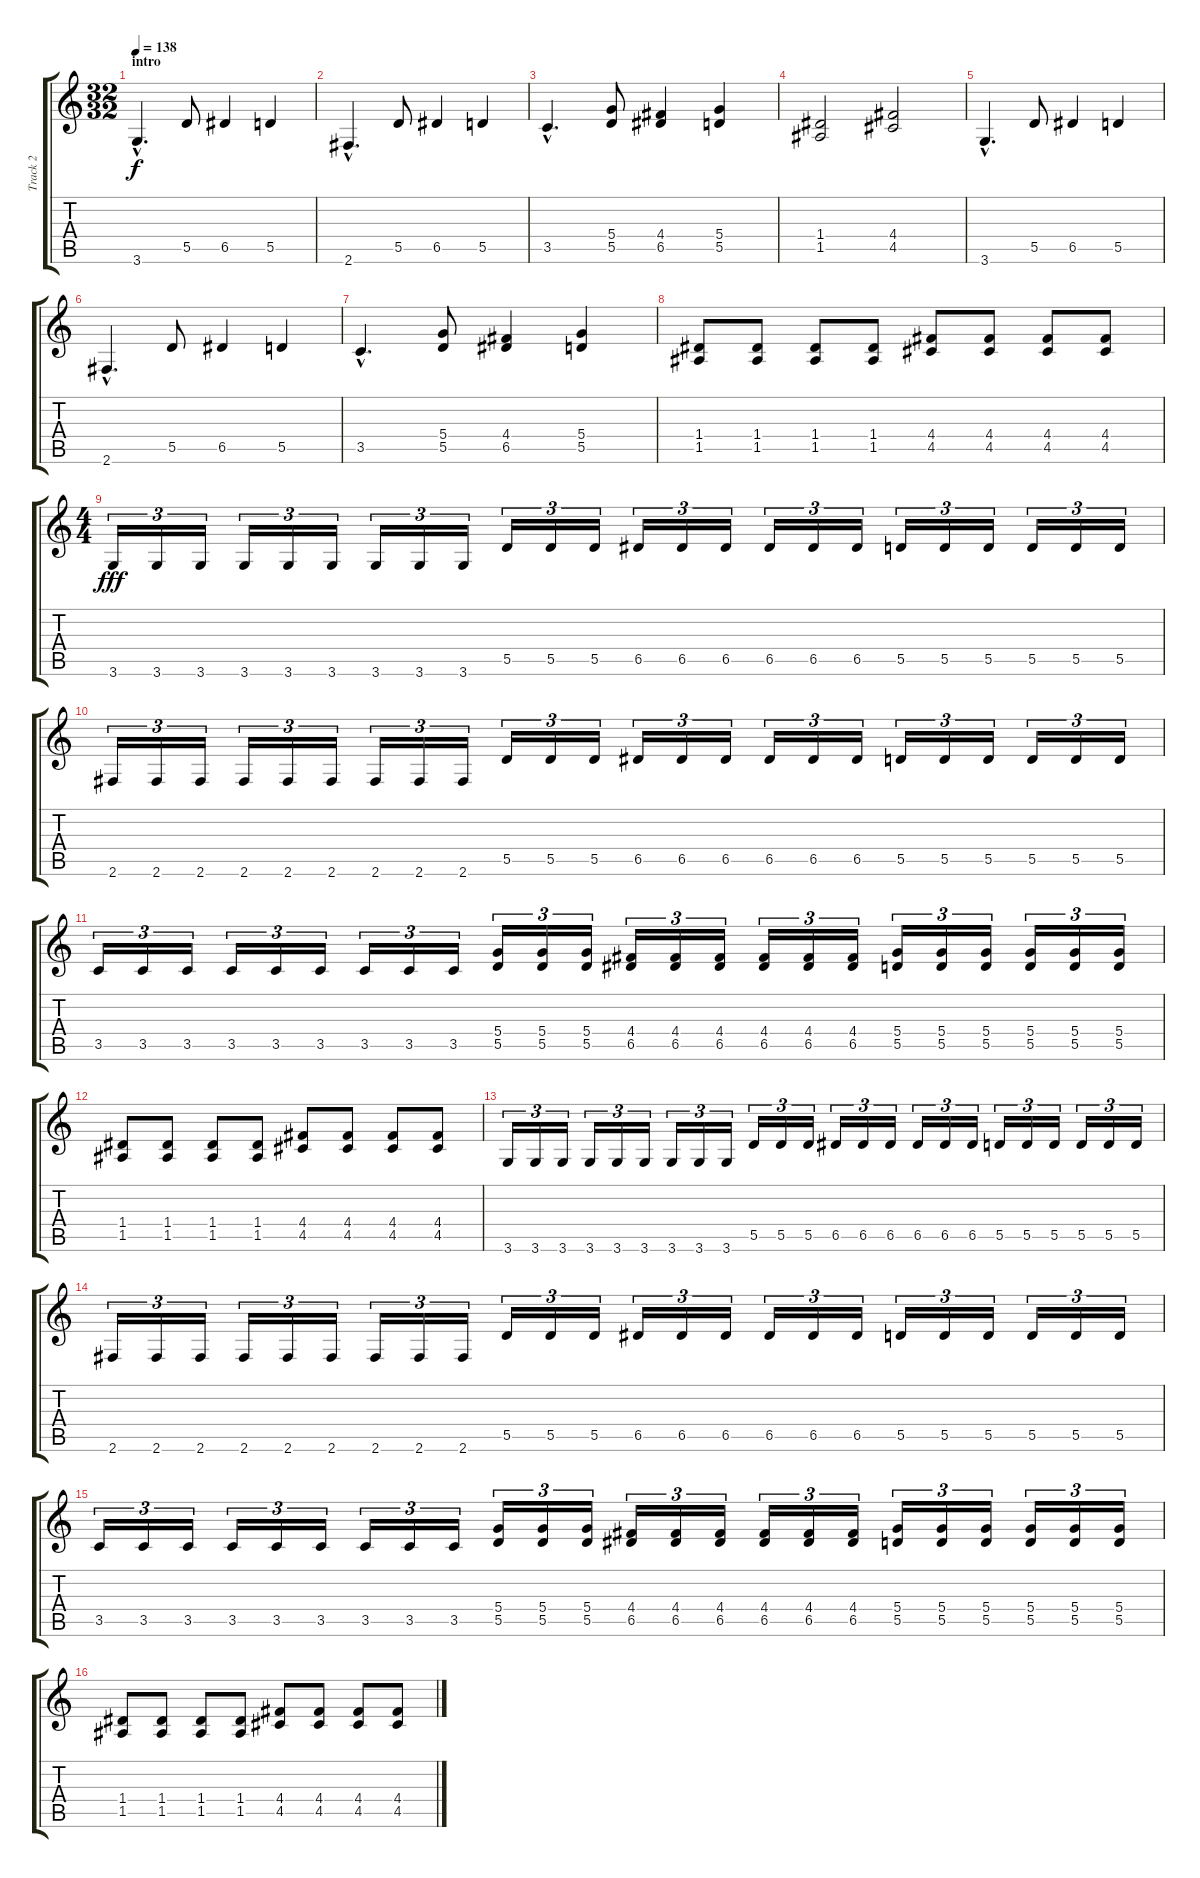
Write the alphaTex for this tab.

\track ("Track 2" "Track 2") {instrument distortionguitar}
\staff {score tabs}
\tuning (E4 B3 G3 D3 A2 E2) {hide}
\ts (32 32)
\section ("" "intro")
\tempo 138
\clef g2
\ks c
3.6{hac}.4{d dy f} 5.5.8 6.5.4 5.5.4 |
2.6{hac}.4{d} 5.5.8 6.5.4 5.5.4 |
3.5{hac}.4{d} (5.4 5.5).8 (4.4 6.5).4 (5.4 5.5).4 |
(1.4 1.5).2 (4.4 4.5).2 |
3.6{hac}.4{d} 5.5.8 6.5.4 5.5.4 |
2.6{hac}.4{d} 5.5.8 6.5.4 5.5.4 |
3.5{hac}.4{d} (5.4 5.5).8 (4.4 6.5).4 (5.4 5.5).4 |
(1.4 1.5).8 (1.4 1.5).8 (1.4 1.5).8 (1.4 1.5).8 (4.4 4.5).8 (4.4 4.5).8 (4.4 4.5).8 (4.4 4.5).8 |
\ts (4 4)
3.6.16{tu (3 2) dy fff} 3.6.16{tu (3 2)} 3.6.16{tu (3 2)} 3.6.16{tu (3 2)} 3.6.16{tu (3 2)} 3.6.16{tu (3 2)} 3.6.16{tu (3 2)} 3.6.16{tu (3 2)} 3.6.16{tu (3 2)} 5.5.16{tu (3 2)} 5.5.16{tu (3 2)} 5.5.16{tu (3 2)} 6.5.16{tu (3 2)} 6.5.16{tu (3 2)} 6.5.16{tu (3 2)} 6.5.16{tu (3 2)} 6.5.16{tu (3 2)} 6.5.16{tu (3 2)} 5.5.16{tu (3 2)} 5.5.16{tu (3 2)} 5.5.16{tu (3 2)} 5.5.16{tu (3 2)} 5.5.16{tu (3 2)} 5.5.16{tu (3 2)} |
2.6.16{tu (3 2)} 2.6.16{tu (3 2)} 2.6.16{tu (3 2)} 2.6.16{tu (3 2)} 2.6.16{tu (3 2)} 2.6.16{tu (3 2)} 2.6.16{tu (3 2)} 2.6.16{tu (3 2)} 2.6.16{tu (3 2)} 5.5.16{tu (3 2)} 5.5.16{tu (3 2)} 5.5.16{tu (3 2)} 6.5.16{tu (3 2)} 6.5.16{tu (3 2)} 6.5.16{tu (3 2)} 6.5.16{tu (3 2)} 6.5.16{tu (3 2)} 6.5.16{tu (3 2)} 5.5.16{tu (3 2)} 5.5.16{tu (3 2)} 5.5.16{tu (3 2)} 5.5.16{tu (3 2)} 5.5.16{tu (3 2)} 5.5.16{tu (3 2)} |
3.5.16{tu (3 2)} 3.5.16{tu (3 2)} 3.5.16{tu (3 2)} 3.5.16{tu (3 2)} 3.5.16{tu (3 2)} 3.5.16{tu (3 2)} 3.5.16{tu (3 2)} 3.5.16{tu (3 2)} 3.5.16{tu (3 2)} (5.4 5.5).16{tu (3 2)} (5.4 5.5).16{tu (3 2)} (5.4 5.5).16{tu (3 2)} (4.4 6.5).16{tu (3 2)} (4.4 6.5).16{tu (3 2)} (4.4 6.5).16{tu (3 2)} (4.4 6.5).16{tu (3 2)} (4.4 6.5).16{tu (3 2)} (4.4 6.5).16{tu (3 2)} (5.4 5.5).16{tu (3 2)} (5.4 5.5).16{tu (3 2)} (5.4 5.5).16{tu (3 2)} (5.4 5.5).16{tu (3 2)} (5.4 5.5).16{tu (3 2)} (5.4 5.5).16{tu (3 2)} |
(1.4 1.5).8 (1.4 1.5).8 (1.4 1.5).8 (1.4 1.5).8 (4.4 4.5).8 (4.4 4.5).8 (4.4 4.5).8 (4.4 4.5).8 |
3.6.16{tu (3 2)} 3.6.16{tu (3 2)} 3.6.16{tu (3 2)} 3.6.16{tu (3 2)} 3.6.16{tu (3 2)} 3.6.16{tu (3 2)} 3.6.16{tu (3 2)} 3.6.16{tu (3 2)} 3.6.16{tu (3 2)} 5.5.16{tu (3 2)} 5.5.16{tu (3 2)} 5.5.16{tu (3 2)} 6.5.16{tu (3 2)} 6.5.16{tu (3 2)} 6.5.16{tu (3 2)} 6.5.16{tu (3 2)} 6.5.16{tu (3 2)} 6.5.16{tu (3 2)} 5.5.16{tu (3 2)} 5.5.16{tu (3 2)} 5.5.16{tu (3 2)} 5.5.16{tu (3 2)} 5.5.16{tu (3 2)} 5.5.16{tu (3 2)} |
2.6.16{tu (3 2)} 2.6.16{tu (3 2)} 2.6.16{tu (3 2)} 2.6.16{tu (3 2)} 2.6.16{tu (3 2)} 2.6.16{tu (3 2)} 2.6.16{tu (3 2)} 2.6.16{tu (3 2)} 2.6.16{tu (3 2)} 5.5.16{tu (3 2)} 5.5.16{tu (3 2)} 5.5.16{tu (3 2)} 6.5.16{tu (3 2)} 6.5.16{tu (3 2)} 6.5.16{tu (3 2)} 6.5.16{tu (3 2)} 6.5.16{tu (3 2)} 6.5.16{tu (3 2)} 5.5.16{tu (3 2)} 5.5.16{tu (3 2)} 5.5.16{tu (3 2)} 5.5.16{tu (3 2)} 5.5.16{tu (3 2)} 5.5.16{tu (3 2)} |
3.5.16{tu (3 2)} 3.5.16{tu (3 2)} 3.5.16{tu (3 2)} 3.5.16{tu (3 2)} 3.5.16{tu (3 2)} 3.5.16{tu (3 2)} 3.5.16{tu (3 2)} 3.5.16{tu (3 2)} 3.5.16{tu (3 2)} (5.4 5.5).16{tu (3 2)} (5.4 5.5).16{tu (3 2)} (5.4 5.5).16{tu (3 2)} (4.4 6.5).16{tu (3 2)} (4.4 6.5).16{tu (3 2)} (4.4 6.5).16{tu (3 2)} (4.4 6.5).16{tu (3 2)} (4.4 6.5).16{tu (3 2)} (4.4 6.5).16{tu (3 2)} (5.4 5.5).16{tu (3 2)} (5.4 5.5).16{tu (3 2)} (5.4 5.5).16{tu (3 2)} (5.4 5.5).16{tu (3 2)} (5.4 5.5).16{tu (3 2)} (5.4 5.5).16{tu (3 2)} |
(1.4 1.5).8 (1.4 1.5).8 (1.4 1.5).8 (1.4 1.5).8 (4.4 4.5).8 (4.4 4.5).8 (4.4 4.5).8 (4.4 4.5).8
